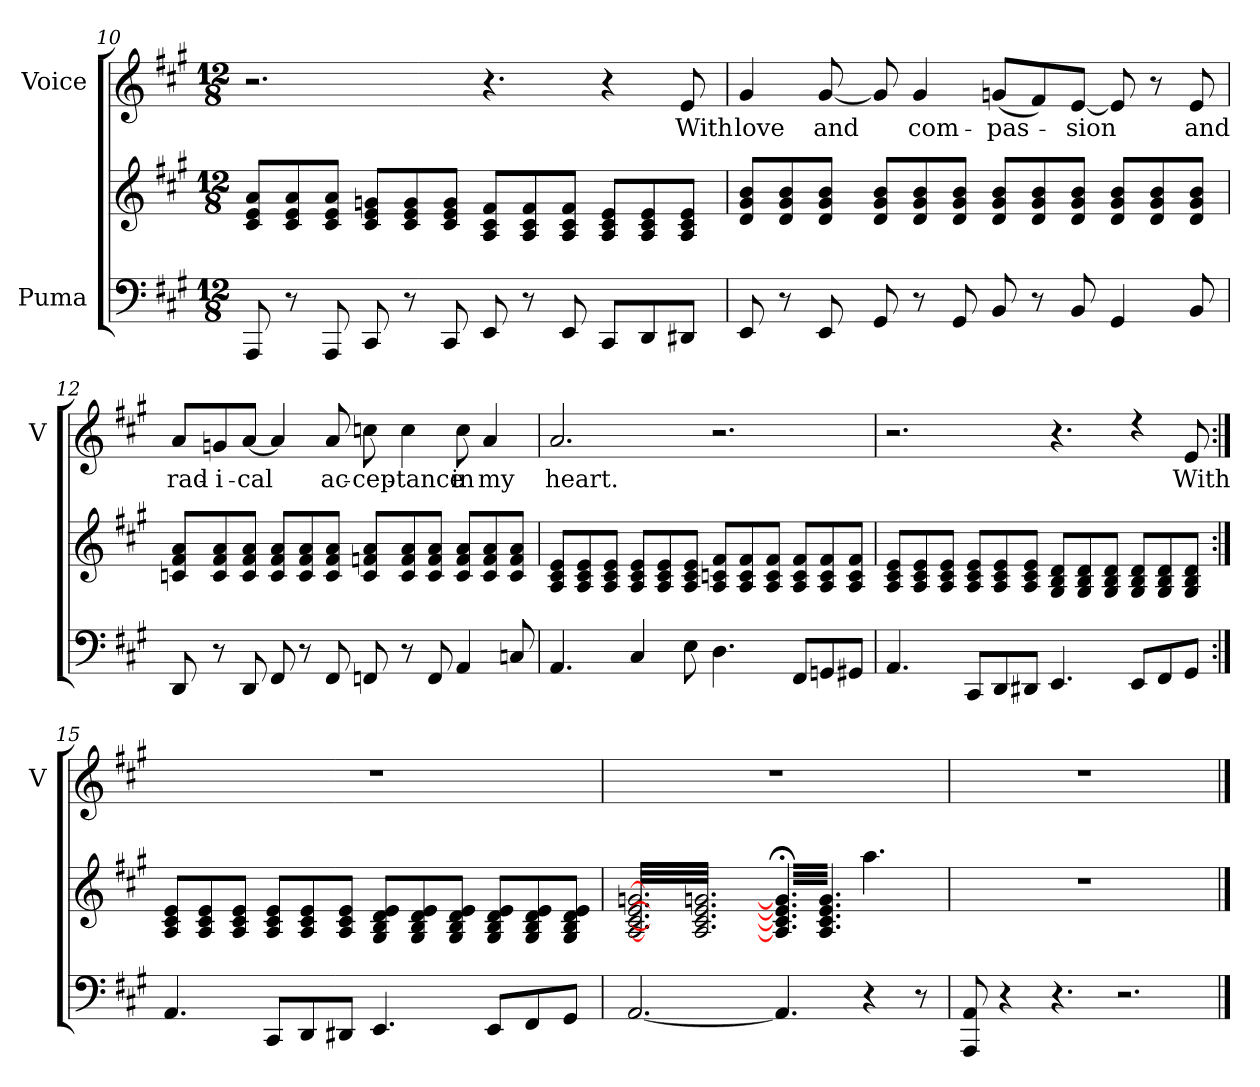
**kern	**kern	**kern	**text
*part2	*part2	*part1	*part1
*staff3	*staff2	*staff1	*staff1
*I"Puma	*	*I"Voice	*
*	*	*I'V	*
*clefF4	*clefG2	*clefG2	*
*k[f#c#g#]	*k[f#c#g#]	*k[f#c#g#]	*
*M12/8	*M12/8	*M12/8	*
=10	=10	=10	=10
8AAA/	8c#/ 8e/ 8a/L	2.r	.
8r	8c#/ 8e/ 8a/	.	.
8AAA/	8c#/ 8e/ 8a/J	.	.
8CC#/	8c#/ 8e/ 8gn/L	.	.
8r	8c#/ 8e/ 8g/	.	.
8CC#/	8c#/ 8e/ 8g/J	.	.
8EE/	8A/ 8c#/ 8f#/L	4.r	.
8r	8A/ 8c#/ 8f#/	.	.
8EE/	8A/ 8c#/ 8f#/J	.	.
8CC#/L	8A/ 8c#/ 8e/L	4r	.
8DD/	8A/ 8c#/ 8e/	.	.
!	!	!	!LO:LY:b
8DD#X/J	8A/ 8c#/ 8e/J	8e/	With
!!LO:LB:g=z
=11	=11	=11	=11
!	!	!	!LO:LY:b
8EE/	8d/ 8g#/ 8b/L	4g#/	love
8r	8d/ 8g#/ 8b/	.	.
!	!	!	!LO:LY:b
8EE/	8d/ 8g#/ 8b/J	[8g#/	and
8GG#/	8d/ 8g#/ 8b/L	8g#/]	.
!	!	!	!LO:LY:b
8r	8d/ 8g#/ 8b/	4g#/	com-
8GG#/	8d/ 8g#/ 8b/J	.	.
!	!	!	!LO:LY:b
8BB/	8d/ 8g#/ 8b/L	(8gn/L	-pas-
8r	8d/ 8g#/ 8b/	8f#/)	.
!	!	!	!LO:LY:b
8BB/	8d/ 8g#/ 8b/J	[<8e/J	-sion
4GG#/	8d/ 8g#/ 8b/L	8e/]	.
.	8d/ 8g#/ 8b/	8r	.
!	!	!	!LO:LY:b
8BB/	8d/ 8g#/ 8b/J	8e/	and
=12	=12	=12	=12
!	!	!	!LO:LY:b
8DD/	8cn/ 8f#/ 8a/L	8a/L	rad-
!	!	!	!LO:LY:b
8r	8c/ 8f#/ 8a/	8gn/	-i-
!	!	!	!LO:LY:b
8DD/	8c/ 8f#/ 8a/J	[<8a/J	-cal
8FF#/	8c/ 8f#/ 8a/L	4a/]	.
8r	8c/ 8f#/ 8a/	.	.
!	!	!	!LO:LY:b
8FF#/	8c/ 8f#/ 8a/J	8a/	ac-
!	!	!	!LO:LY:b
8FFn/	8c/ 8fn/ 8a/L	8ccn\	-cep-
!	!	!	!LO:LY:b
8r	8c/ 8f/ 8a/	4cc\	-tance
8FF/	8c/ 8f/ 8a/J	.	.
!	!	!	!LO:LY:b
4AA/	8c/ 8f/ 8a/L	8cc\	in
!	!	!	!LO:LY:b
.	8c/ 8f/ 8a/	4a/	my
8Cn/	8c/ 8f/ 8a/J	.	.
!!LO:PB:g=z
=13	=13	=13	=13
!	!	!	!LO:LY:b
4.AA/	8A/ 8c#/ 8e/L	2.a/	heart.
.	8A/ 8c#/ 8e/	.	.
.	8A/ 8c#/ 8e/J	.	.
4C#/	8A/ 8c#/ 8e/L	.	.
.	8A/ 8c#/ 8e/	.	.
8E\	8A/ 8c#/ 8e/J	.	.
4.D\	8A/ 8cn/ 8f#/L	2.rcc	.
.	8A/ 8c/ 8f#/	.	.
.	8A/ 8c/ 8f#/J	.	.
8FF#/L	8A/ 8c/ 8f#/L	.	.
8GGn/	8A/ 8c/ 8f#/	.	.
8GG#X/J	8A/ 8c/ 8f#/J	.	.
=14	=14	=14	=14
4.AA/	8A/ 8c#/ 8e/L	2.rcc	.
.	8A/ 8c#/ 8e/	.	.
.	8A/ 8c#/ 8e/J	.	.
8CC#/L	8A/ 8c#/ 8e/L	.	.
8DD/	8A/ 8c#/ 8e/	.	.
8DD#X/J	8A/ 8c#/ 8e/J	.	.
4.EE/	8G#/ 8B/ 8d/L	4.r	.
.	8G#/ 8B/ 8d/	.	.
.	8G#/ 8B/ 8d/J	.	.
8EE/L	8G#/ 8B/ 8d/L	4rcc	.
8FF#/	8G#/ 8B/ 8d/	.	.
!	!	!	!LO:LY:b
8GG#/J	8G#/ 8B/ 8d/J	8e/	With
!!LO:LB:g=z
=15:|!	=15:|!	=15:|!	=15:|!
4.AA/	8A/ 8c#/ 8e/L	1.r	.
.	8A/ 8c#/ 8e/	.	.
.	8A/ 8c#/ 8e/J	.	.
8CC#/L	8A/ 8c#/ 8e/L	.	.
8DD/	8A/ 8c#/ 8e/	.	.
8DD#X/J	8A/ 8c#/ 8e/J	.	.
4.EE/	8G#/ 8B/ 8d/ 8e/L	.	.
.	8G#/ 8B/ 8d/ 8e/	.	.
.	8G#/ 8B/ 8d/ 8e/J	.	.
8EE/L	8G#/ 8B/ 8d/ 8e/L	.	.
8FF#/	8G#/ 8B/ 8d/ 8e/	.	.
8GG#/J	8G#/ 8B/ 8d/ 8e/J	.	.
=16	=16	=16	=16
*	*tremolo	*	*
[<2.AA/	[32A/ [32c#/ [32e/ [32gn/LLL	1.r	.
.	32A/ 32c#/ 32e/ 32gn/	.	.
.	32A/ 32c#/ 32e/ 32gn/	.	.
.	32A/ 32c#/ 32e/ 32gn/	.	.
.	32A/ 32c#/ 32e/ 32gn/	.	.
.	32A/ 32c#/ 32e/ 32gn/	.	.
.	32A/ 32c#/ 32e/ 32gn/	.	.
.	32A/ 32c#/ 32e/ 32gn/	.	.
.	32A/ 32c#/ 32e/ 32gn/	.	.
.	32A/ 32c#/ 32e/ 32gn/	.	.
.	32A/ 32c#/ 32e/ 32gn/	.	.
.	32A/ 32c#/ 32e/ 32gn/	.	.
.	32A/ 32c#/ 32e/ 32gn/	.	.
.	32A/ 32c#/ 32e/ 32gn/	.	.
.	32A/ 32c#/ 32e/ 32gn/	.	.
.	32A/ 32c#/ 32e/ 32gn/	.	.
.	32A/ 32c#/ 32e/ 32gn/	.	.
.	32A/ 32c#/ 32e/ 32gn/	.	.
.	32A/ 32c#/ 32e/ 32gn/	.	.
.	32A/ 32c#/ 32e/ 32gn/	.	.
.	32A/ 32c#/ 32e/ 32gn/	.	.
.	32A/ 32c#/ 32e/ 32gn/	.	.
.	32A/ 32c#/ 32e/ 32gn/	.	.
.	32A/ 32c#/ 32e/ 32gn/JJJ	.	.
4.AA/]	32A/];< 32c#/];< 32e/];< 32g/];<LLL	.	.
.	32A/;< 32c#/;< 32e/;< 32g/;<	.	.
.	32A/;< 32c#/;< 32e/;< 32g/;<	.	.
.	32A/;< 32c#/;< 32e/;< 32g/;<	.	.
.	32A/;< 32c#/;< 32e/;< 32g/;<	.	.
.	32A/;< 32c#/;< 32e/;< 32g/;<	.	.
.	32A/;< 32c#/;< 32e/;< 32g/;<	.	.
.	32A/;< 32c#/;< 32e/;< 32g/;<	.	.
.	32A/;< 32c#/;< 32e/;< 32g/;<	.	.
.	32A/;< 32c#/;< 32e/;< 32g/;<	.	.
.	32A/;< 32c#/;< 32e/;< 32g/;<	.	.
.	32A/;< 32c#/;< 32e/;< 32g/;<JJJ	.	.
*	*Xtremolo	*	*
*	*8va	*	*
4r	4.aaa\	.	.
8r	.	.	.
=17	=17	=17	=17
*	*X8va	*	*
8AAA/ 8AA/	1.r	1.r	.
4r	.	.	.
4.r	.	.	.
2.r	.	.	.
==	==	==	==
*-	*-	*-	*-
